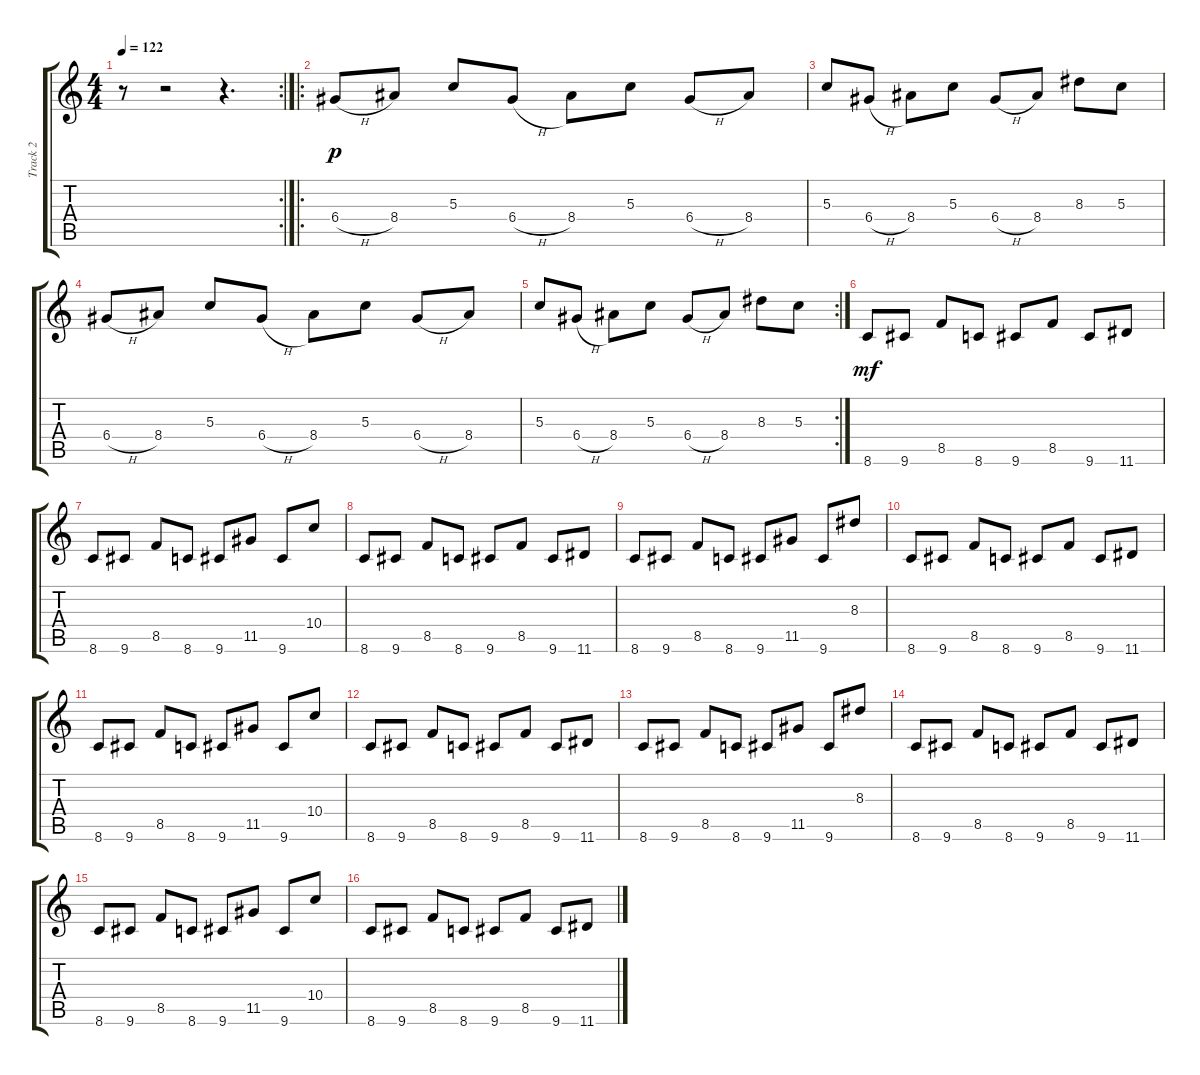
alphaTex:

\track ("Track 2" "Track 2") {instrument acousticguitarsteel}
\staff {score tabs}
\tuning (E4 B3 G3 D3 A2 E2) {hide}
\rc 2
\ts (4 4)
\tempo 122
\clef g2
\ks c
r.8{dy mf} r.2 r.4{d} |
\ro
6.4{h}.8{dy p} 8.4.8 5.3.8 6.4{h}.8 8.4.8 5.3.8 6.4{h}.8 8.4.8 |
5.3.8 6.4{h}.8 8.4.8 5.3.8 6.4{h}.8 8.4.8 8.3.8 5.3.8 |
6.4{h}.8 8.4.8 5.3.8 6.4{h}.8 8.4.8 5.3.8 6.4{h}.8 8.4.8 |
\rc 2
5.3.8 6.4{h}.8 8.4.8 5.3.8 6.4{h}.8 8.4.8 8.3.8 5.3.8 |
8.6.8{dy mf} 9.6.8 8.5.8 8.6.8 9.6.8 8.5.8 9.6.8 11.6.8 |
8.6.8 9.6.8 8.5.8 8.6.8 9.6.8 11.5.8 9.6.8 10.4.8 |
8.6.8 9.6.8 8.5.8 8.6.8 9.6.8 8.5.8 9.6.8 11.6.8 |
8.6.8 9.6.8 8.5.8 8.6.8 9.6.8 11.5.8 9.6.8 8.3.8 |
8.6.8 9.6.8 8.5.8 8.6.8 9.6.8 8.5.8 9.6.8 11.6.8 |
8.6.8 9.6.8 8.5.8 8.6.8 9.6.8 11.5.8 9.6.8 10.4.8 |
8.6.8 9.6.8 8.5.8 8.6.8 9.6.8 8.5.8 9.6.8 11.6.8 |
8.6.8 9.6.8 8.5.8 8.6.8 9.6.8 11.5.8 9.6.8 8.3.8 |
8.6.8 9.6.8 8.5.8 8.6.8 9.6.8 8.5.8 9.6.8 11.6.8 |
8.6.8 9.6.8 8.5.8 8.6.8 9.6.8 11.5.8 9.6.8 10.4.8 |
8.6.8 9.6.8 8.5.8 8.6.8 9.6.8 8.5.8 9.6.8 11.6.8
